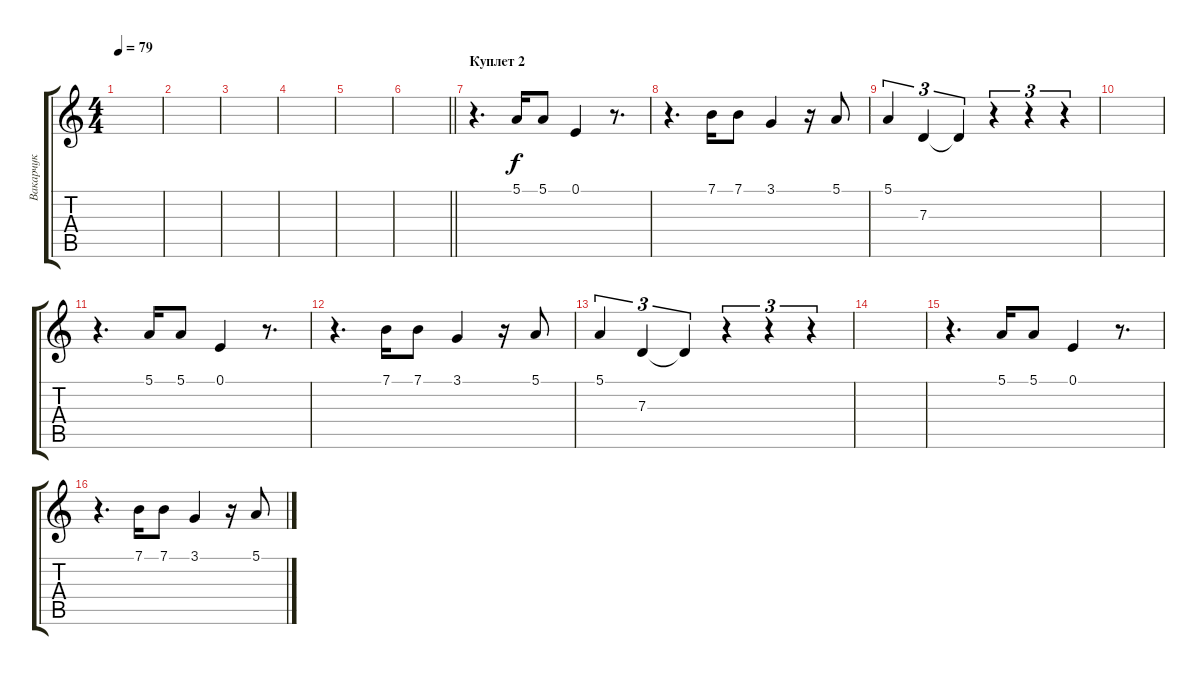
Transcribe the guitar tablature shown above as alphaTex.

\track ("Вакарчук" "Вакарчук") {instrument tenorsax}
\staff {score tabs}
\tuning (E4 B3 G3 D3 A2 E2) {hide}
\ts (4 4)
\tempo 79
\clef g2
\ks c
|
|
|
|
|
\barLineRight lightlight
|
\section ("" "Куплет 2")
r.4{d} 5.1.16 5.1.8 0.1.4 r.8{d} |
r.4{d} 7.1.16 7.1.8 3.1.4 r.16 5.1.8 |
5.1.4{tu (3 2)} 7.3.4{tu (3 2)} 7.3{t}.4{tu (3 2)} r.4{tu (3 2)} r.4{tu (3 2)} r.4{tu (3 2)} |
|
r.4{d} 5.1.16 5.1.8 0.1.4 r.8{d} |
r.4{d} 7.1.16 7.1.8 3.1.4 r.16 5.1.8 |
5.1.4{tu (3 2)} 7.3.4{tu (3 2)} 7.3{t}.4{tu (3 2)} r.4{tu (3 2)} r.4{tu (3 2)} r.4{tu (3 2)} |
|
r.4{d} 5.1.16 5.1.8 0.1.4 r.8{d} |
r.4{d} 7.1.16 7.1.8 3.1.4 r.16 5.1.8
